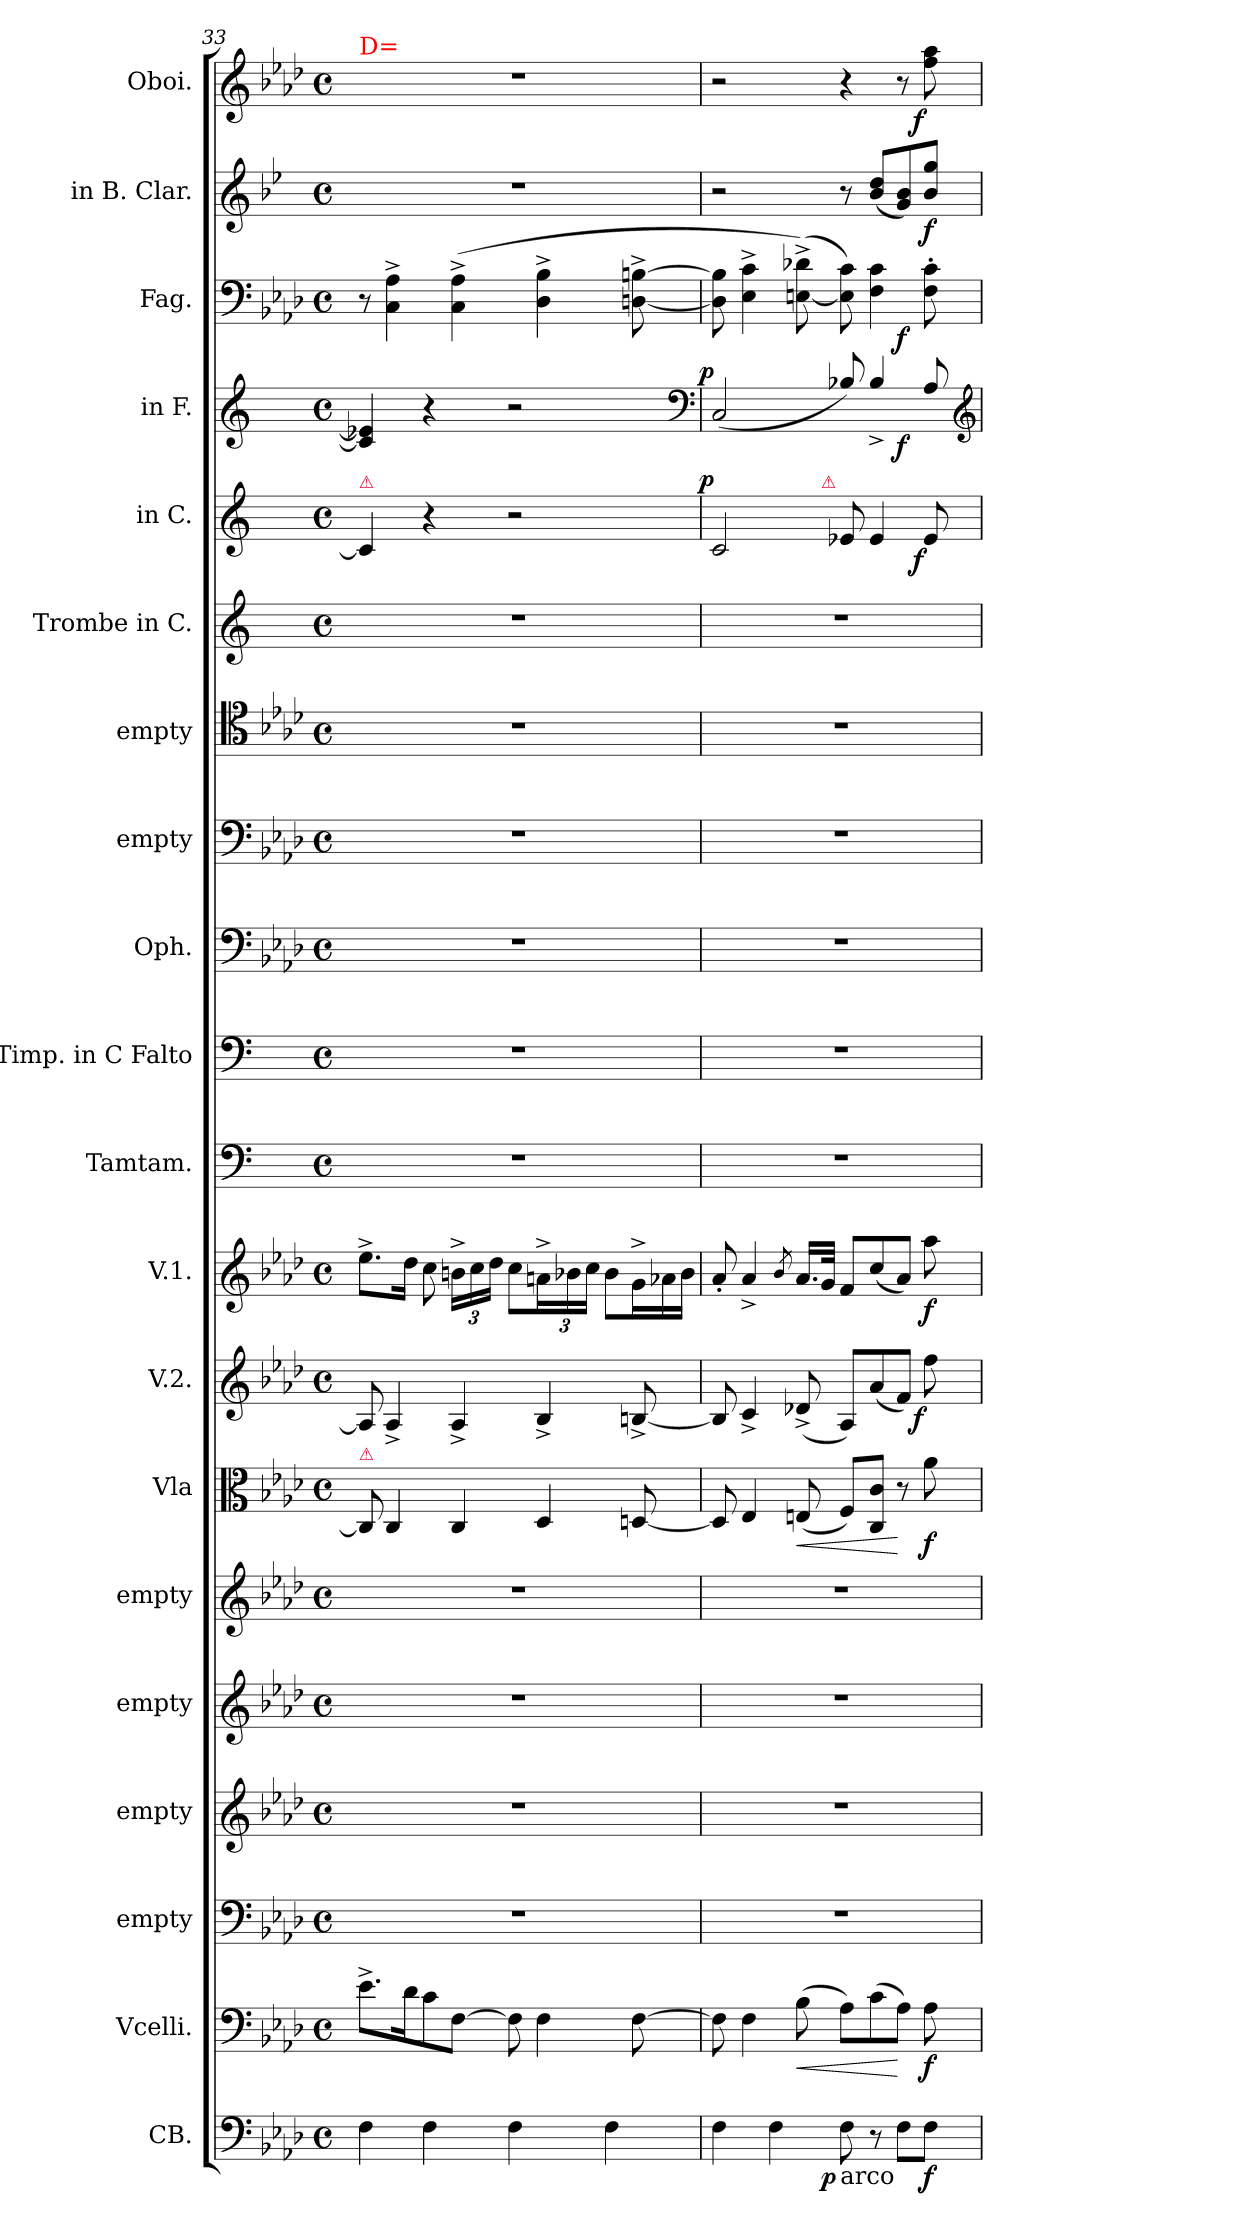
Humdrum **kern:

**kern	**dynam	**kern	**dynam	**kern	**kern	**kern	**kern	**kern	**dynam	**kern	**dynam	**kern	**dynam	**kern	**kern	**kern	**kern	**kern	**kern	**kern	**dynam	**kern	**dynam	**kern	**dynam	**kern	**dynam	**kern	**dynam
*part20	*part20	*part19	*part19	*part18	*part17	*part16	*part15	*part14	*part14	*part13	*part13	*part12	*part12	*part11	*part10	*part9	*part8	*part7	*part6	*part5	*part5	*part4	*part4	*part3	*part3	*part2	*part2	*part1	*part1
*staff20	*staff20	*staff19	*staff19	*staff18	*staff17	*staff16	*staff15	*staff14	*staff14	*staff13	*staff13	*staff12	*staff12	*staff11	*staff10	*staff9	*staff8	*staff7	*staff6	*staff5	*staff5	*staff4	*staff4	*staff3	*staff3	*staff2	*staff2	*staff1	*staff1
*I"CB.	*	*I"Vcelli.	*	*I"empty	*I"empty	*I"empty	*I"empty	*I"Vla	*	*I"V.2.	*	*I"V.1.	*	*I"Tamtam.	*I"Timp. in C Falto	*I"Oph.	*I"empty	*I"empty	*I"Trombe in C.	*I"in C.	*	*I"in F.	*	*I"Fag.	*	*I"in B. Clar.	*	*I"Oboi.	*
*I'Cb	*	*	*	*	*	*	*	*I'Vla	*	*I'V	*	*I'V	*	*	*I'Timp	*	*	*	*	*	*	*	*	*	*	*	*	*I'Ob	*
*clefF4	*	*clefF4	*	*clefF4	*clefG2	*clefG2	*clefG2	*clefC3	*	*clefG2	*	*clefG2	*	*clefF4	*clefF4	*clefF4	*clefF4	*clefC4	*clefG2	*clefG2	*	*clefG2	*	*clefF4	*	*clefG2	*	*clefG2	*
*	*	*	*	*	*ITrd8c12	*	*	*	*	*	*	*	*	*	*	*	*	*	*	*	*	*ITrd4c7	*	*	*	*ITrd1c2	*	*	*
*k[b-e-a-d-]	*	*k[b-e-a-d-]	*	*k[b-e-a-d-]	*k[b-e-a-d-]	*k[b-e-a-d-]	*k[b-e-a-d-]	*k[b-e-a-d-]	*	*k[b-e-a-d-]	*	*k[b-e-a-d-]	*	*k[]	*k[]	*k[b-e-a-d-]	*k[b-e-a-d-]	*k[b-e-a-d-]	*k[]	*k[]	*	*k[b-]	*	*k[b-e-a-d-]	*	*k[b-e-a-d-]	*	*k[b-e-a-d-]	*
*f:	*	*f:	*	*f:	*f:	*f:	*f:	*f:	*	*f:	*	*f:	*	*	*	*f:	*f:	*f:	*	*	*	*	*	*f:	*	*f:	*	*f:	*
*M4/4	*	*M4/4	*	*M4/4	*M4/4	*M4/4	*M4/4	*M4/4	*	*M4/4	*	*M4/4	*	*M4/4	*M4/4	*M4/4	*M4/4	*M4/4	*M4/4	*M4/4	*	*M4/4	*	*M4/4	*	*M4/4	*	*M4/4	*
*met(c)	*	*met(c)	*	*met(c)	*met(c)	*met(c)	*met(c)	*met(c)	*	*met(c)	*	*met(c)	*	*met(c)	*met(c)	*met(c)	*met(c)	*met(c)	*met(c)	*met(c)	*	*met(c)	*	*met(c)	*	*met(c)	*	*met(c)	*
=33	=33	=33	=33	=33	=33	=33	=33	=33	=33	=33	=33	=33	=33	=33	=33	=33	=33	=33	=33	=33	=33	=33	=33	=33	=33	=33	=33	=33	=33
!	!	!	!	!	!	!	!	!	!	!	!	!	!	!	!	!	!	!	!	!	!	!	!	!	!	!	!	!LO:TX:a:color=red:t=D=	!
!	!	!	!	!	!	!	!	!	!	!	!	!	!	!	!	!	!	!	!	!LO:TX:a:color=crimson:t=⚠	!	!	!	!	!	!	!	!	!
!	!	!	!	!	!	!	!	!LO:TX:a:color=crimson:t=⚠	!	!	!	!	!	!	!	!	!	!	!	!	!	!	!	!	!	!	!	!	!
4F\	.	8.e-^\L	.	1r	1r	1r	1r	8C/]	.	8A-/]	.	8.ee-^\L	.	1r	1r	1r	1r	1r	1r	4c/]	.	4F]/ 4A-X]/	.	8r	.	1r	.	1r	.
.	.	.	.	.	.	.	.	4C/	.	4A-^/	.	.	.	.	.	.	.	.	.	.	.	.	.	4Ci^\ 4A-i^\	.	.	.	.	.
.	.	16d-\K	.	.	.	.	.	.	.	.	.	16dd-\Jk	.	.	.	.	.	.	.	.	.	.	.	.	.	.	.	.	.
4F\	.	8c\	.	.	.	.	.	.	.	.	.	8cc\	.	.	.	.	.	.	.	4r	.	4r	.	.	.	.	.	.	.
.	.	[8F\J	.	.	.	.	.	4C/	.	4A-^/	.	24bn^\LL	.	.	.	.	.	.	.	.	.	.	.	(4C^\ 4A-^\	.	.	.	.	.
.	.	.	.	.	.	.	.	.	.	.	.	24cc\	.	.	.	.	.	.	.	.	.	.	.	.	.	.	.	.	.
.	.	.	.	.	.	.	.	.	.	.	.	24dd-\JJ	.	.	.	.	.	.	.	.	.	.	.	.	.	.	.	.	.
4F\	.	8F\]	.	.	.	.	.	.	.	.	.	8cc\L	.	.	.	.	.	.	.	2r	.	2r	.	.	.	.	.	.	.
.	.	4F\	.	.	.	.	.	4D-/	.	4B-^/	.	24an^\L	.	.	.	.	.	.	.	.	.	.	.	4D-^\ 4B-^\	.	.	.	.	.
.	.	.	.	.	.	.	.	.	.	.	.	24b-X\	.	.	.	.	.	.	.	.	.	.	.	.	.	.	.	.	.
.	.	.	.	.	.	.	.	.	.	.	.	24cc\JJ	.	.	.	.	.	.	.	.	.	.	.	.	.	.	.	.	.
4F\	.	.	.	.	.	.	.	.	.	.	.	8b-\L	.	.	.	.	.	.	.	.	.	.	.	.	.	.	.	.	.
*	*	*	*	*	*	*	*	*	*	*	*	*Xtuplet	*	*	*	*	*	*	*	*	*	*	*	*	*	*	*	*	*
.	.	[8F\	.	.	.	.	.	[8Dn/	.	[8Bn^/	.	24g^\L	.	.	.	.	.	.	.	.	.	.	.	[8Dn^\ [8Bn^\	.	.	.	.	.
.	.	.	.	.	.	.	.	.	.	.	.	24a-X\	.	.	.	.	.	.	.	.	.	.	.	.	.	.	.	.	.
.	.	.	.	.	.	.	.	.	.	.	.	24b-\JJ	.	.	.	.	.	.	.	.	.	.	.	.	.	.	.	.	.
*	*	*	*	*	*	*	*	*	*	*	*	*	*	*	*	*	*	*	*	*	*	*clefF4	*	*	*	*	*	*	*
=34	=34	=34	=34	=34	=34	=34	=34	=34	=34	=34	=34	=34	=34	=34	=34	=34	=34	=34	=34	=34	=34	=34	=34	=34	=34	=34	=34	=34	=34
!	!	!	!	!	!	!	!	!	!	!	!	!	!	!	!	!	!	!	!	!	!	!LO:TX:a:color=crimson:t=⚠	!	!	!	!	!	!	!
!	!	!	!	!	!	!	!	!	!	!	!	!	!	!	!	!	!	!	!	!	!LO:DY:a:rj	!	!LO:DY:a:rj	!	!	!	!	!	!
*^	*	*	*	*	*	*	*	*	*	*	*	*	*	*	*	*	*	*	*	*^	*	*^	*	*^	*	*	*	*	*
4F\	4...ryy	.	8F\]	.	1r	1r	1r	1r	8D/]	.	8B/]	.	8a-'/	.	1r	1r	1r	1r	1r	1r	2ci/	4...ryy	p	(>2FF/	2.ryy	p	8Dn]\ 8Bn]\	2.ryy	.	2r	.	2r	.
.	.	.	4F\	.	.	.	.	.	4E-/	.	4c^/	.	4a-^/	.	.	.	.	.	.	.	.	.	.	.	.	.	4E-^\ 4c^\	.	.	.	.	.	.
4F\	.	.	.	.	.	.	.	.	.	.	.	.	.	.	.	.	.	.	.	.	.	.	.	.	.	.	.	.	.	.	.	.	.
.	.	.	.	.	.	.	.	.	.	.	.	.	8qb-/	.	.	.	.	.	.	.	.	.	.	.	.	.	.	.	.	.	.	.	.
!	!	!	!	!LO:HP:b	!	!	!	!	!	!LO:HP:b	!	!	!	!	!	!	!	!	!	!	!	!	!	!	!	!	!	!	!	!	!	!	!
.	.	.	(8B-\	<	.	.	.	.	(8En/	<	(8d-X^/	.	16.a-/LL	.	.	.	.	.	.	.	.	.	.	.	.	.	([8En^\ 8d-X^\)	.	.	.	.	.	.
!	!	!	!	!	!	!	!	!	!	!	!	!	!	!	!	!	!	!	!	!	!	!LO:TX:a:color=crimson:t=⚠	!	!	!	!	!	!	!	!	!	!	!
.	2ryy	p	.	.	.	.	.	.	.	.	.	.	32g/JJk	.	.	.	.	.	.	.	.	2ryy	.	.	.	.	.	.	.	.	.	.	.
!LO:TX:b:t=arco	!	!	!	!	!	!	!	!	!	!	!	!	!	!	!	!	!	!	!	!	!	!	!	!	!	!	!	!	!	!	!	!	!
8F\	.	.	8A-\L)	.	.	.	.	.	8F/L)	.	8A-/L)	.	8f/L	.	.	.	.	.	.	.	8e-Xi/	.	.	8E-X/)	.	.	8E]\ 8c\)	.	.	8r	.	4r	.
8r	.	.	(8c\	.	.	.	.	.	8C/ 8c/J	.	(8a-/	.	(8cc/	.	.	.	.	.	.	.	4e-i/	.	.	4E-^/	.	.	4F\ 4c\	.	.	(8a-/ 8cc/L	.	.	.
8F\L	.	.	8A-\J)	[	.	.	.	.	8r	[	8f/J)	.	8a-/J)	.	.	.	.	.	.	.	.	.	.	.	4ryy	f	.	4ryy	f	8f/ 8a-/)	.	8r	.
!	!	!	!	!	!	!	!	!	!	!	!	!LO:DY:rj	!	!	!	!	!	!	!	!	!	!	!LO:DY:rj	!	!	!	!	!	!	!	!	!	!LO:DY:rj
8F\J	.	f	8A-\	f	.	.	.	.	8a-\	f	8ff\	f	8aa-\	f	.	.	.	.	.	.	8e-i/	.	f	8D/	.	.	8F'\ 8c'\	.	.	8a-/ 8ff/J	f	8ff\ 8aa-\	f
.	32ryy	.	.	.	.	.	.	.	.	.	.	.	.	.	.	.	.	.	.	.	.	32ryy	.	.	.	.	.	.	.	.	.	.	.
*	*	*	*	*	*	*	*	*	*	*	*	*	*	*	*	*	*	*	*	*	*	*	*	*clefG2	*	*	*	*	*	*	*	*	*
*	*	*	*	*	*	*	*	*	*	*	*	*	*	*	*	*	*	*	*	*	*v	*v	*	*	*	*	*v	*v	*	*	*	*	*
*v	*v	*	*	*	*	*	*	*	*	*	*	*	*	*	*	*	*	*	*	*	*	*	*v	*v	*	*	*	*	*	*	*
=	=	=	=	=	=	=	=	=	=	=	=	=	=	=	=	=	=	=	=	=	=	=	=	=	=	=	=	=	=
*-	*-	*-	*-	*-	*-	*-	*-	*-	*-	*-	*-	*-	*-	*-	*-	*-	*-	*-	*-	*-	*-	*-	*-	*-	*-	*-	*-	*-	*-
